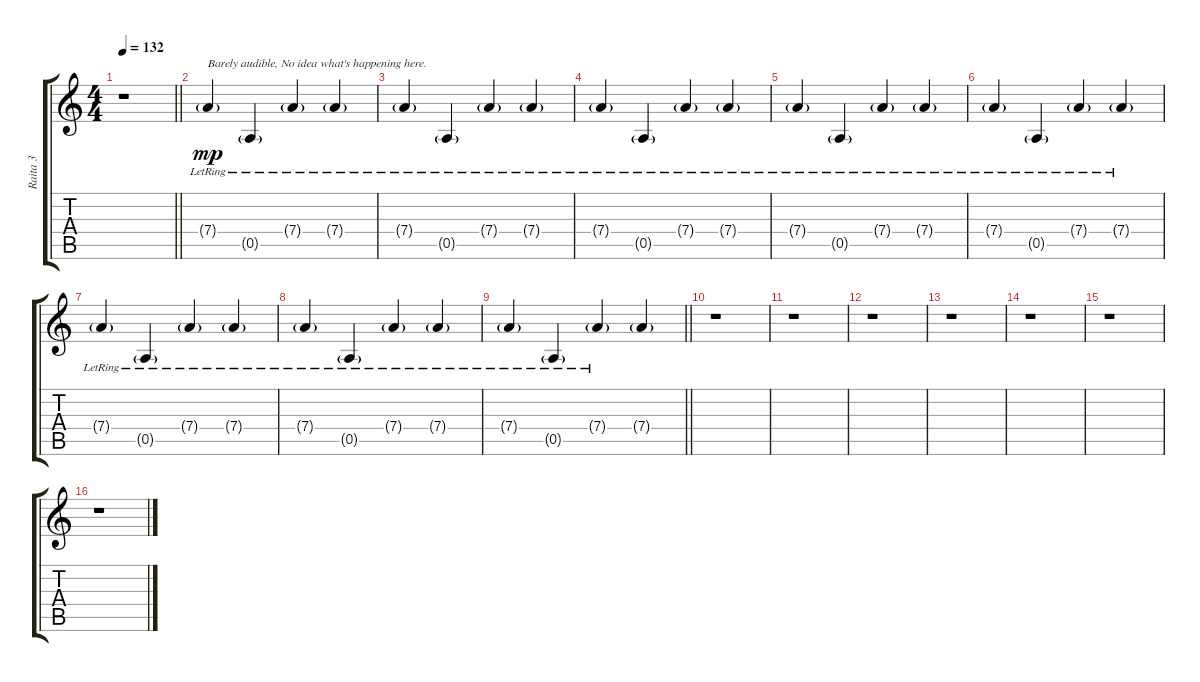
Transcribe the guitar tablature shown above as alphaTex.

\track ("Raita 3" "Raita 3") {instrument electricguitarclean}
\staff {score tabs}
\tuning (E4 B3 G3 D3 A2 E2) {hide}
\ts (4 4)
\tempo 132
\clef g2
\barLineRight lightlight
\ks c
r.1{dy mp} |
\section ("" "")
7.4{g lr}.4{txt "Barely audible, No idea what's happening here." volume 4 instrument overdrivenguitar} 0.5{g lr}.4 7.4{g lr}.4 7.4{g lr}.4 |
7.4{g lr}.4 0.5{g lr}.4 7.4{g lr}.4 7.4{g lr}.4 |
7.4{g lr}.4 0.5{g lr}.4 7.4{g lr}.4 7.4{g lr}.4 |
7.4{g lr}.4 0.5{g lr}.4 7.4{g lr}.4 7.4{g lr}.4 |
7.4{g lr}.4 0.5{g lr}.4 7.4{g lr}.4 7.4{g lr}.4 |
7.4{g lr}.4 0.5{g lr}.4 7.4{g lr}.4 7.4{g lr}.4 |
7.4{g lr}.4 0.5{g lr}.4 7.4{g lr}.4 7.4{g lr}.4 |
\barLineRight lightlight
7.4{g lr}.4 0.5{g lr}.4 7.4{g lr}.4 7.4{g}.4 |
\section ("" "")
r.1 |
r.1 |
r.1 |
r.1 |
r.1 |
r.1 |
r.1
